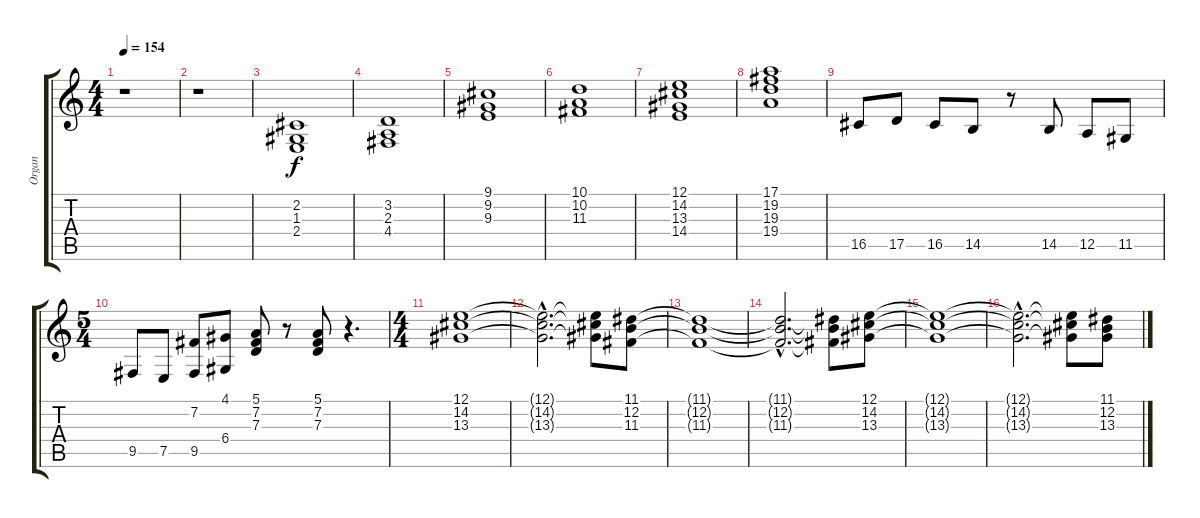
\track ("Organ" "Organ") {instrument churchorgan}
\staff {score tabs}
\tuning (E4 B3 G3 D3 A2 E2) {hide}
\ts (4 4)
\tempo 154
\clef g2
\ks c
r.1{dy f} |
r.1 |
(2.2 1.3 2.4).1{volume 16} |
(3.2 2.3 4.4).1 |
(9.1 9.2 9.3).1 |
(10.1 10.2 11.3).1 |
(12.1 14.2 13.3 14.4).1 |
(17.1 19.2 19.3 19.4).1 |
16.5.8 17.5.8 16.5.8 14.5.8 r.8 14.5.8 12.5.8 11.5.8 |
\ts (5 4)
9.5.8 7.5.8 (7.2 9.5).8 (4.1 6.4).8 (5.1 7.2 7.3).8 r.8 (5.1 7.2 7.3).8 r.4{d} |
\ts (4 4)
(12.1 14.2 13.3).1 |
(12.1{hac t} 14.2{hac t} 13.3{hac t}).2{d} (12.1{t} 14.2{t} 13.3{t}).8 (11.1 12.2 11.3).8 |
(11.1{t} 12.2{t} 11.3{t}).1 |
(11.1{hac t} 12.2{hac t} 11.3{hac t}).2{d} (11.1{t} 12.2{t} 11.3{t}).8 (12.1 14.2 13.3).8 |
(12.1{t} 14.2{t} 13.3{t}).1 |
(12.1{hac t} 14.2{hac t} 13.3{hac t}).2{d} (12.1{t} 14.2{t} 13.3{t}).8 (11.1 12.2 13.3).8
